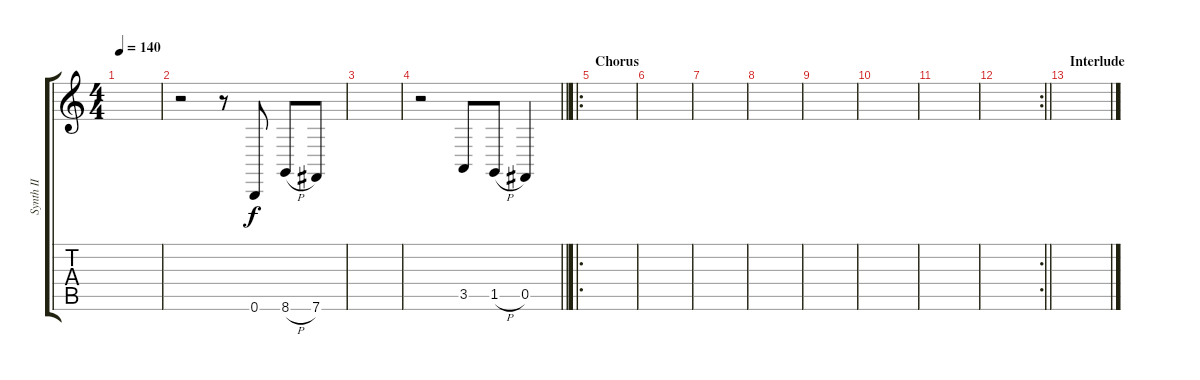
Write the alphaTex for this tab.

\track ("Synth II" "Synth II") {instrument lead1square}
\staff {score tabs}
\tuning (Db4 Ab3 E3 B2 Gb2 B1) {hide}
\ts (4 4)
\tempo 140
\clef g2
\ks c
|
r.2 r.8 0.6.8 8.6{h}.8 7.6.8 |
|
\barLineRight lightlight
r.2 3.5.8 1.5{h}.8 0.5.4 |
\ro
\section ("" "Chorus")
|
|
|
|
|
|
|
\rc 2
\barLineRight lightlight
|
\section ("" "Interlude")
